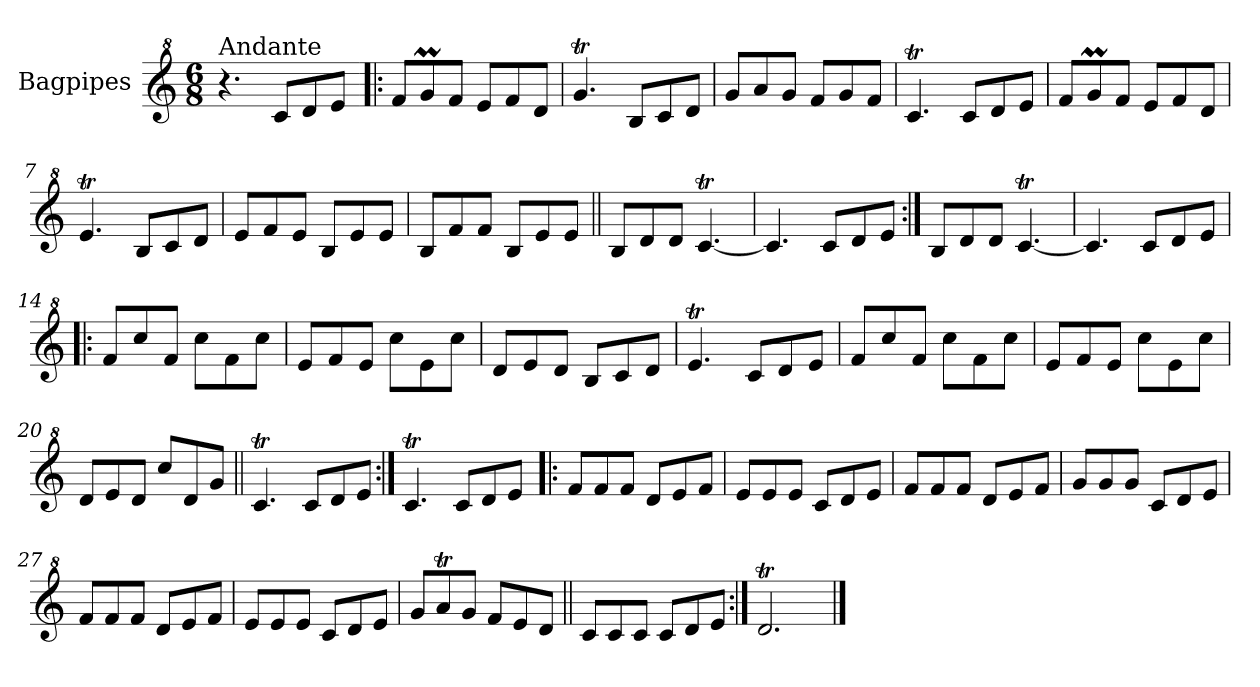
**kern
*part1
*staff1
*I"Bagpipes
*I'Bag
*clefG^2
*k[]
*C:
*M6/8
=1
!LO:TX:a:t=Andante
4.r
8cc/L
8dd/
8ee/J
=2!|:
8ff/L
8ggM/
8ff/J
8ee/L
8ff/
8dd/J
=3
4.ggT/
8b/L
8cc/
8dd/J
=4
8gg/L
8aa/
8gg/J
8ff/L
8gg/
8ff/J
=5
4.ccT/
8cc/L
8dd/
8ee/J
=6
8ff/L
8ggM/
8ff/J
8ee/L
8ff/
8dd/J
=7
4.eet/
8b/L
8cc/
8dd/J
=8
8ee/L
8ff/
8ee/J
8b/L
8ee/
8ee/J
!!LO:LB:g=z
=9
8b/L
8ff/
8ff/J
8b/L
8ee/
8ee/J
=10||
8b/L
8dd/
8dd/J
[4.ccT/
=11
4.cc/]
8cc/L
8dd/
8ee/J
=12:|!
8b/L
8dd/
8dd/J
[4.ccT/
=13
4.cc/]
8cc/L
8dd/
8ee/J
=14!|:
8ff/L
8ccc/
8ff/J
8ccc\L
8ff\
8ccc\J
=15
8ee/L
8ff/
8ee/J
8ccc\L
8ee\
8ccc\J
=16
8dd/L
8ee/
8dd/J
8b/L
8cc/
8dd/J
!!LO:LB:g=z
=17
4.eet/
8cc/L
8dd/
8ee/J
=18
8ff/L
8ccc/
8ff/J
8ccc\L
8ff\
8ccc\J
=19
8ee/L
8ff/
8ee/J
8ccc\L
8ee\
8ccc\J
=20
8dd/L
8ee/
8dd/J
8ccc/L
8dd/
8gg/J
=21||
4.ccT/
8cc/L
8dd/
8ee/J
=22:|!
4.ccT/
8cc/L
8dd/
8ee/J
=23!|:
8ff/L
8ff/
8ff/J
8dd/L
8ee/
8ff/J
=24
8ee/L
8ee/
8ee/J
8cc/L
8dd/
8ee/J
!!LO:LB:g=z
=25
8ff/L
8ff/
8ff/J
8dd/L
8ee/
8ff/J
=26
8gg/L
8gg/
8gg/J
8cc/L
8dd/
8ee/J
=27
8ff/L
8ff/
8ff/J
8dd/L
8ee/
8ff/J
=28
8ee/L
8ee/
8ee/J
8cc/L
8dd/
8ee/J
=29
8gg/L
8aaT/
8gg/J
8ff/L
8ee/
8dd/J
=30||
8cc/L
8cc/
8cc/J
8cc/L
8dd/
8ee/J
=31:|!
2.ddT/
==
*-
